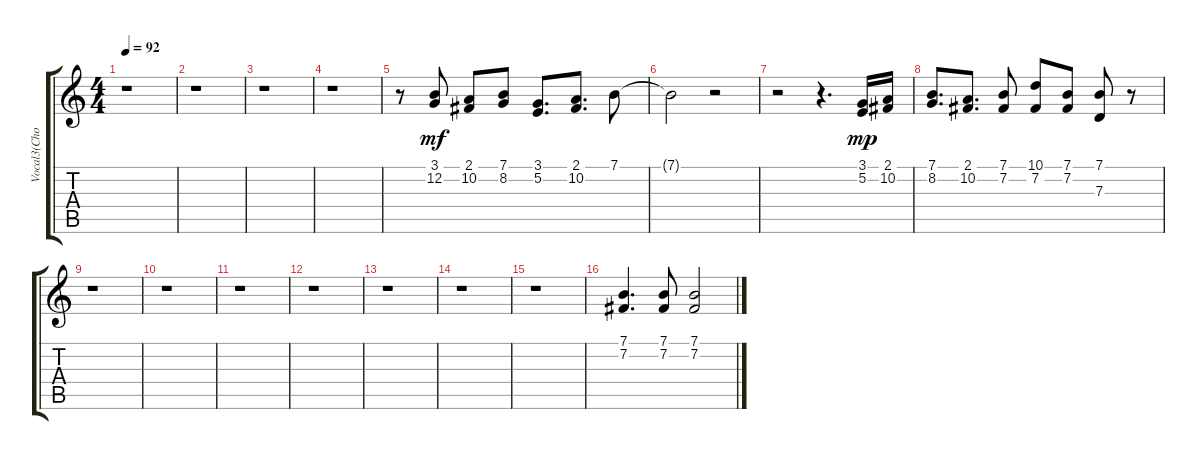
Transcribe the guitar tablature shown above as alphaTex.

\track ("Vocal3(Chorus)" "Vocal3(Cho") {instrument choiraahs}
\staff {score tabs}
\tuning (E4 B3 G3 D3 A2 E2) {hide}
\ts (4 4)
\tempo 92
\clef g2
\ks c
r.1{dy mp} |
r.1 |
r.1 |
r.1 |
r.8 (3.1 12.2).8{dy mf} (2.1 10.2).8 (7.1 8.2).8 (3.1 5.2).8{d} (2.1 10.2).8{d} 7.1.8 |
7.1{t}.2 r.2 |
r.2 r.4{d} (3.1 5.2).16{dy mp} (2.1 10.2).16 |
(7.1 8.2).8{d} (2.1 10.2).8{d} (7.1 7.2).8 (10.1 7.2).8 (7.1 7.2).8 (7.1 7.3).8 r.8 |
r.1 |
r.1 |
r.1 |
r.1 |
r.1 |
r.1 |
r.1 |
(7.1 7.2).4{d} (7.1 7.2).8 (7.1 7.2).2
